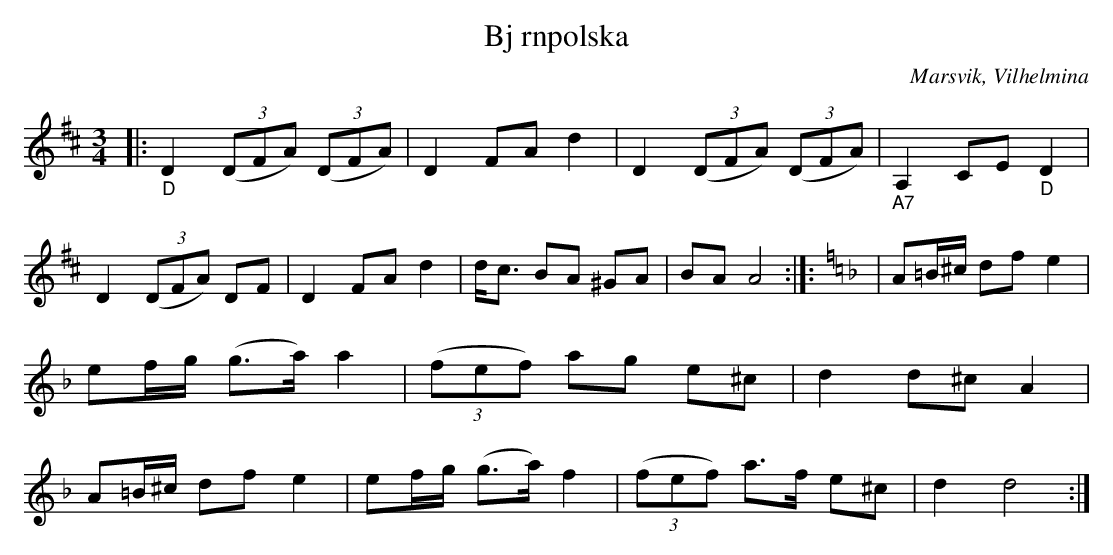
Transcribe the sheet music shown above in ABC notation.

X:1
T:Bj rnpolska
O:Marsvik, Vilhelmina
M:3/4
L:1/16
K:D
|:"_D" D4 ((3D2F2A2) ((3D2F2A2) | D4 F2A2 d4 | D4 ((3D2F2A2) ((3D2F2A2) | "_A7" A,4 C2E2 "_D"D4 | D4 ((3D2F2A2) D2F2 | D4 F2A2 d4 | dc3 B2A2 ^G2A2 | B2A2 A8   :|]: [K:Dm] | A2=B^c d2f2 e4 | e2fg (g3a) a4 | ((3f2e2f2) a2g2 e2^c2 | d4 d2^c2 A4 | A2=B^c d2f2 e4 | e2fg (g3a) f4 | ((3f2e2f2) a3f e2^c2 | d4 d8 :|
